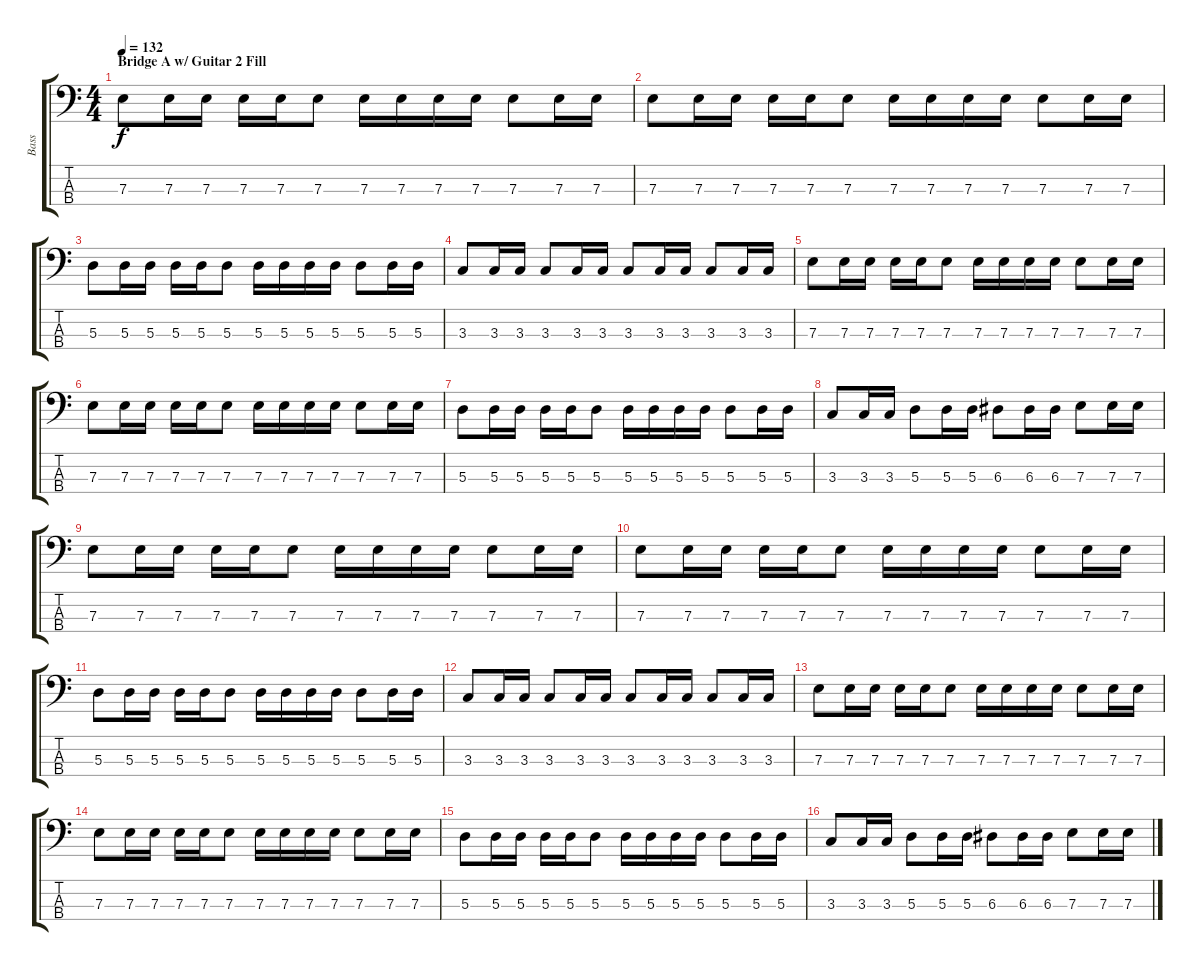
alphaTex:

\track ("Bass" "Bass") {instrument electricbassfinger}
\staff {score tabs}
\tuning (G2 D2 A1 E1) {hide}
\ts (4 4)
\section ("" "Bridge A w/ Guitar 2 Fill")
\tempo 132
\clef f4
\ks c
7.3.8{dy f} 7.3.16 7.3.16 7.3.16 7.3.16 7.3.8 7.3.16 7.3.16 7.3.16 7.3.16 7.3.8 7.3.16 7.3.16 |
7.3.8 7.3.16 7.3.16 7.3.16 7.3.16 7.3.8 7.3.16 7.3.16 7.3.16 7.3.16 7.3.8 7.3.16 7.3.16 |
5.3.8 5.3.16 5.3.16 5.3.16 5.3.16 5.3.8 5.3.16 5.3.16 5.3.16 5.3.16 5.3.8 5.3.16 5.3.16 |
3.3.8 3.3.16 3.3.16 3.3.8 3.3.16 3.3.16 3.3.8 3.3.16 3.3.16 3.3.8 3.3.16 3.3.16 |
7.3.8 7.3.16 7.3.16 7.3.16 7.3.16 7.3.8 7.3.16 7.3.16 7.3.16 7.3.16 7.3.8 7.3.16 7.3.16 |
7.3.8 7.3.16 7.3.16 7.3.16 7.3.16 7.3.8 7.3.16 7.3.16 7.3.16 7.3.16 7.3.8 7.3.16 7.3.16 |
5.3.8 5.3.16 5.3.16 5.3.16 5.3.16 5.3.8 5.3.16 5.3.16 5.3.16 5.3.16 5.3.8 5.3.16 5.3.16 |
3.3.8 3.3.16 3.3.16 5.3.8 5.3.16 5.3.16 6.3.8 6.3.16 6.3.16 7.3.8 7.3.16 7.3.16 |
7.3.8 7.3.16 7.3.16 7.3.16 7.3.16 7.3.8 7.3.16 7.3.16 7.3.16 7.3.16 7.3.8 7.3.16 7.3.16 |
7.3.8 7.3.16 7.3.16 7.3.16 7.3.16 7.3.8 7.3.16 7.3.16 7.3.16 7.3.16 7.3.8 7.3.16 7.3.16 |
5.3.8 5.3.16 5.3.16 5.3.16 5.3.16 5.3.8 5.3.16 5.3.16 5.3.16 5.3.16 5.3.8 5.3.16 5.3.16 |
3.3.8 3.3.16 3.3.16 3.3.8 3.3.16 3.3.16 3.3.8 3.3.16 3.3.16 3.3.8 3.3.16 3.3.16 |
7.3.8 7.3.16 7.3.16 7.3.16 7.3.16 7.3.8 7.3.16 7.3.16 7.3.16 7.3.16 7.3.8 7.3.16 7.3.16 |
7.3.8 7.3.16 7.3.16 7.3.16 7.3.16 7.3.8 7.3.16 7.3.16 7.3.16 7.3.16 7.3.8 7.3.16 7.3.16 |
5.3.8 5.3.16 5.3.16 5.3.16 5.3.16 5.3.8 5.3.16 5.3.16 5.3.16 5.3.16 5.3.8 5.3.16 5.3.16 |
3.3.8 3.3.16 3.3.16 5.3.8 5.3.16 5.3.16 6.3.8 6.3.16 6.3.16 7.3.8 7.3.16 7.3.16
